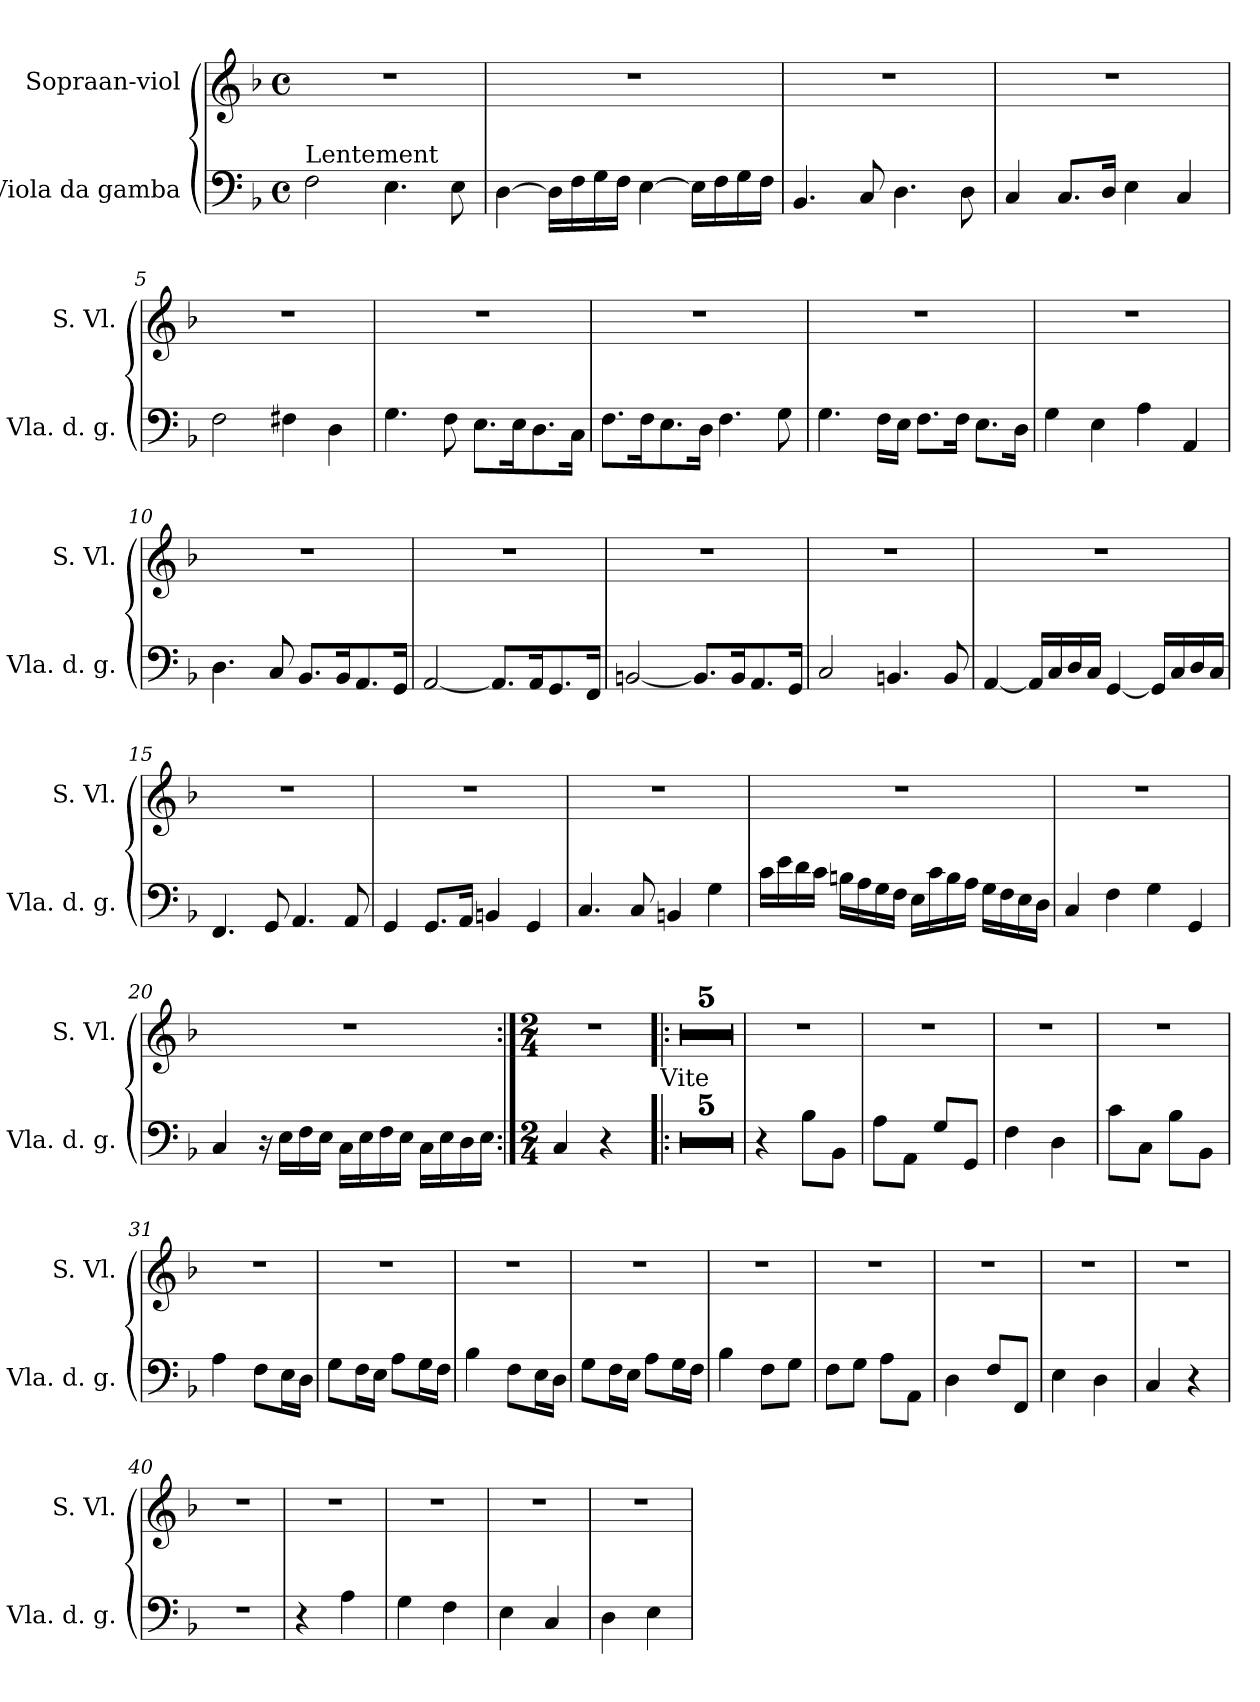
**kern	**kern
*part2	*part1
*staff2	*staff1
*I"Viola da gamba	*I"Sopraan-viol
*I'Vla. d. g.	*I'S. Vl.
*clefF4	*clefG2
*k[b-]	*k[b-]
*M4/4	*M4/4
*met(c)	*met(c)
=1	=1
!LO:TX:a:t=Lentement	!
2F\	1r
4.E\	.
8E\	.
=2	=2
[4D\	1r
16D\LL]	.
16F\	.
16G\	.
16F\JJ	.
[4E\	.
16E\LL]	.
16F\	.
16G\	.
16F\JJ	.
=3	=3
4.BB-/	1r
8C/	.
4.D\	.
8D\	.
=4	=4
4C/	1r
8.C/L	.
16D/Jk	.
4E\	.
4C/	.
=5	=5
2F\	1r
4F#X\	.
4D\	.
!!LO:LB:g=z
=6	=6
4.G\	1r
8F\	.
8.E\L	.
16E\K	.
8.D\	.
16C\Jk	.
=7	=7
8.F\L	1r
16F\K	.
8.E\	.
16D\Jk	.
4.F\	.
8G\	.
=8	=8
4.G\	1r
16F\LL	.
16E\JJ	.
8.F\L	.
16F\Jk	.
8.E\L	.
16D\Jk	.
=9	=9
4G\	1r
4E\	.
4A\	.
4AA/	.
=10	=10
4.D\	1r
8C/	.
8.BB-/L	.
16BB-/K	.
8.AA/	.
16GG/Jk	.
!!LO:LB:g=z
=11	=11
[2AA/	1r
8.AA/L]	.
16AA/K	.
8.GG/	.
16FF/Jk	.
=12	=12
[2BBn/	1r
8.BB/L]	.
16BB/K	.
8.AA/	.
16GG/Jk	.
=13	=13
2C/	1r
4.BBn/	.
8BB/	.
=14	=14
[4AA/	1r
16AA/LL]	.
16C/	.
16D/	.
16C/JJ	.
[4GG/	.
16GG/LL]	.
16C/	.
16D/	.
16C/JJ	.
=15	=15
4.FF/	1r
8GG/	.
4.AA/	.
8AA/	.
!!LO:LB:g=z
=16	=16
4GG/	1r
8.GG/L	.
16AA/Jk	.
4BBn/	.
4GG/	.
=17	=17
4.C/	1r
8C/	.
4BBn/	.
4G\	.
=18	=18
16c\LL	1r
16e\	.
16d\	.
16c\JJ	.
16Bn\LL	.
16A\	.
16G\	.
16F\JJ	.
16E\LL	.
16c\	.
16B\	.
16A\JJ	.
16G\LL	.
16F\	.
16E\	.
16D\JJ	.
=19	=19
4C/	1r
4F\	.
4G\	.
4GG/	.
!!LO:LB:g=z
=20	=20
4C/	1r
16r	.
16E\LL	.
16F\	.
16E\JJ	.
16C\LL	.
16E\	.
16F\	.
16E\JJ	.
16C\LL	.
16E\	.
16D\	.
16E\JJ	.
=21:|!	=21:|!
*M2/4	*M2/4
4C/	2r
4r	.
=22!|:	=22!|:
!LO:TX:a:t=Vite	!
2r	2r
=23	=23
2r	2r
=24	=24
2r	2r
=25	=25
2r	2r
=26	=26
2r	2r
=27	=27
4r	2r
8B-\L	.
8BB-\J	.
=28	=28
8A\L	2r
8AA\J	.
8G/L	.
8GG/J	.
!!LO:LB:g=z
=29	=29
4F\	2r
4D\	.
=30	=30
8c\L	2r
8C\J	.
8B-\L	.
8BB-\J	.
=31	=31
4A\	2r
8F\L	.
16E\L	.
16D\JJ	.
=32	=32
8G\L	2r
16F\L	.
16E\JJ	.
8A\L	.
16G\L	.
16F\JJ	.
=33	=33
4B-\	2r
8F\L	.
16E\L	.
16D\JJ	.
=34	=34
8G\L	2r
16F\L	.
16E\JJ	.
8A\L	.
16G\L	.
16F\JJ	.
=35	=35
4B-\	2r
8F\L	.
8G\J	.
!!LO:LB:g=z
=36	=36
8F\L	2r
8G\J	.
8A\L	.
8AA\J	.
=37	=37
4D\	2r
8F/L	.
8FF/J	.
=38	=38
4E\	2r
4D\	.
=39	=39
4C/	2r
4r	.
=40	=40
2r	2r
=41	=41
4r	2r
4A\	.
=42	=42
4G\	2r
4F\	.
=43	=43
4E\	2r
4C/	.
=44	=44
4D\	2r
4E\	.
=	=
*-	*-
